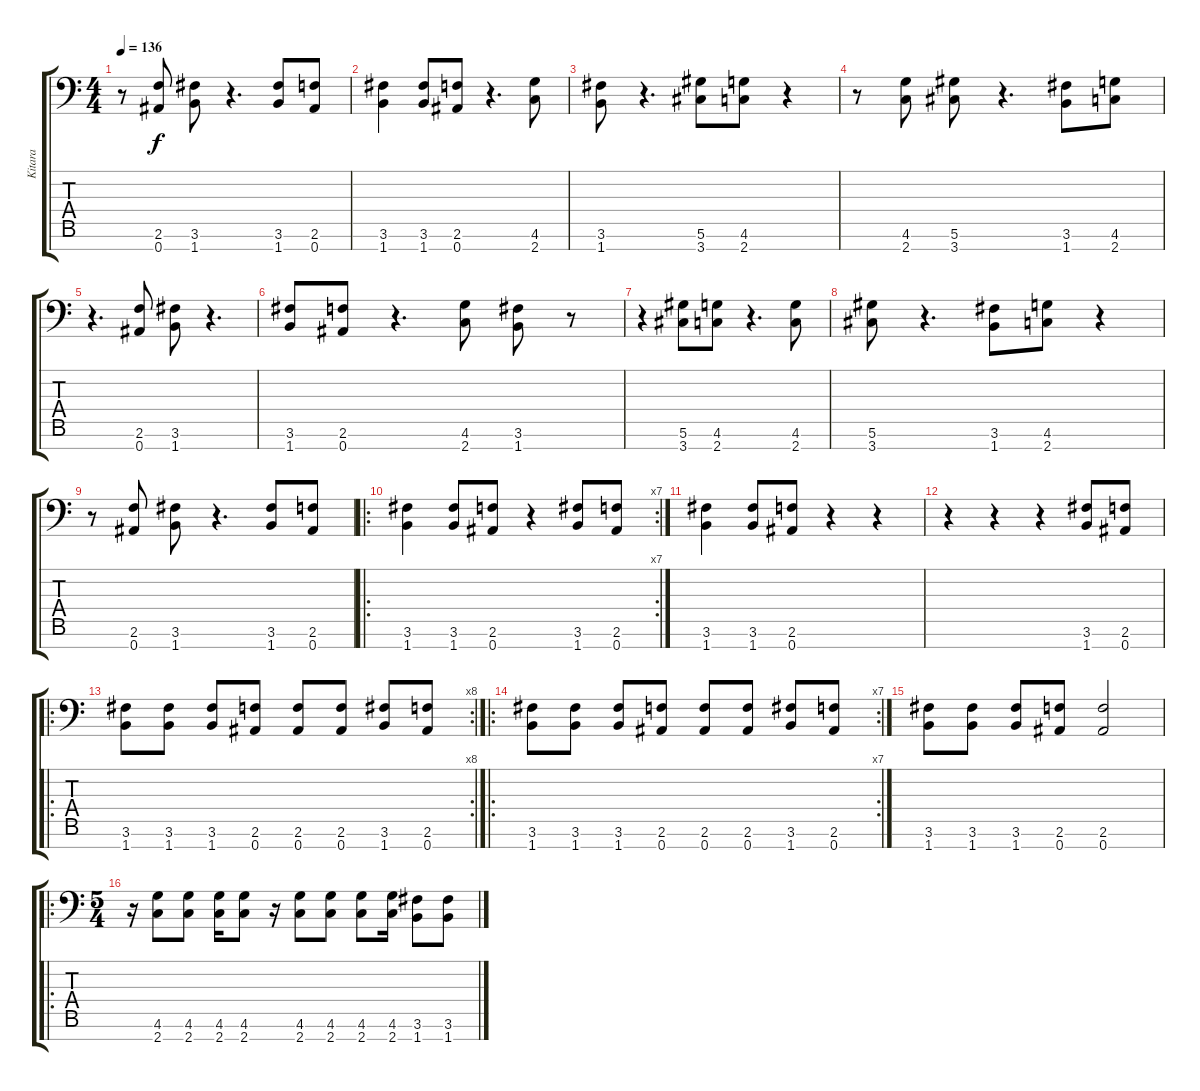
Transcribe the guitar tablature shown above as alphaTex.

\track ("Kitara" "Kitara") {instrument distortionguitar}
\staff {score tabs}
\tuning (Eb4 Bb3 Gb3 Db3 Ab2 Eb2 Bb1) {hide}
\ts (4 4)
\tempo 136
\clef f4
\ks c
r.8{dy f} (2.6 0.7).8 (3.6 1.7).8 r.4{d} (3.6 1.7).8 (2.6 0.7).8 |
(3.6 1.7).4 (3.6 1.7).8 (2.6 0.7).8 r.4{d} (4.6 2.7).8 |
(3.6 1.7).8 r.4{d} (5.6 3.7).8 (4.6 2.7).8 r.4 |
r.8 (4.6 2.7).8 (5.6 3.7).8 r.4{d} (3.6 1.7).8 (4.6 2.7).8 |
r.4{d} (2.6 0.7).8 (3.6 1.7).8 r.4{d} |
(3.6 1.7).8 (2.6 0.7).8 r.4{d} (4.6 2.7).8 (3.6 1.7).8 r.8 |
r.4 (5.6 3.7).8 (4.6 2.7).8 r.4{d} (4.6 2.7).8 |
(5.6 3.7).8 r.4{d} (3.6 1.7).8 (4.6 2.7).8 r.4 |
r.8 (2.6 0.7).8 (3.6 1.7).8 r.4{d} (3.6 1.7).8 (2.6 0.7).8 |
\ro
\rc 7
(3.6 1.7).4 (3.6 1.7).8 (2.6 0.7).8 r.4 (3.6 1.7).8 (2.6 0.7).8 |
(3.6 1.7).4 (3.6 1.7).8 (2.6 0.7).8 r.4 r.4 |
r.4 r.4 r.4 (3.6 1.7).8 (2.6 0.7).8 |
\ro
\rc 8
(3.6 1.7).8 (3.6 1.7).8 (3.6 1.7).8 (2.6 0.7).8 (2.6 0.7).8 (2.6 0.7).8 (3.6 1.7).8 (2.6 0.7).8 |
\ro
\rc 7
(3.6 1.7).8 (3.6 1.7).8 (3.6 1.7).8 (2.6 0.7).8 (2.6 0.7).8 (2.6 0.7).8 (3.6 1.7).8 (2.6 0.7).8 |
(3.6 1.7).8 (3.6 1.7).8 (3.6 1.7).8 (2.6 0.7).8 (2.6 0.7).2 |
\ro
\ts (5 4)
r.16 (4.6 2.7).8 (4.6 2.7).8 (4.6 2.7).16 (4.6 2.7).8 r.16 (4.6 2.7).8 (4.6 2.7).8 (4.6 2.7).8 (4.6 2.7).16 (3.6 1.7).8 (3.6 1.7).8
